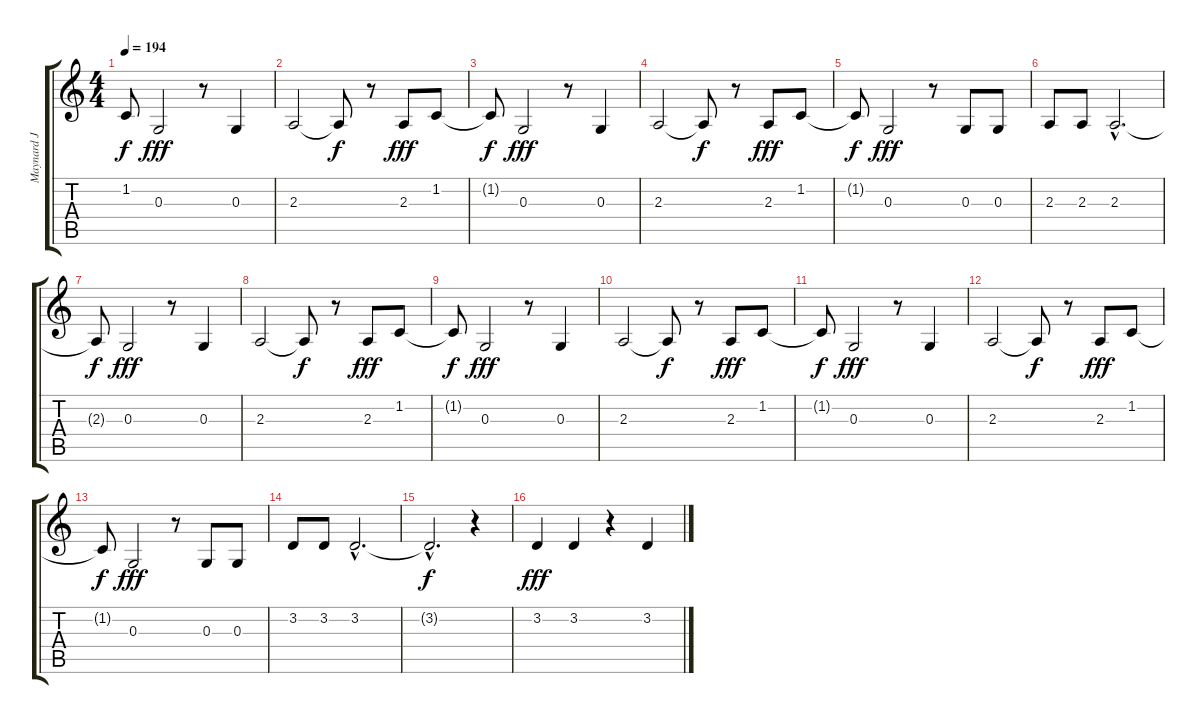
\track ("Maynard J Keenan" "Maynard J ") {instrument lead2sawtooth}
\staff {score tabs}
\tuning (E4 B3 G3 D3 A2 E2) {hide}
\ts (4 4)
\tempo 194
\clef g2
\ks c
1.2{t}.8{dy f} 0.3.2{dy fff} r.8 0.3.4 |
2.3.2 2.3{t}.8{dy f} r.8 2.3.8{dy fff} 1.2.8 |
1.2{t}.8{dy f} 0.3.2{dy fff} r.8 0.3.4 |
2.3.2 2.3{t}.8{dy f} r.8 2.3.8{dy fff} 1.2.8 |
1.2{t}.8{dy f} 0.3.2{dy fff} r.8 0.3.8 0.3.8 |
2.3.8 2.3.8 2.3{hac}.2{d} |
2.3{t}.8{dy f} 0.3.2{dy fff} r.8 0.3.4 |
2.3.2 2.3{t}.8{dy f} r.8 2.3.8{dy fff} 1.2.8 |
1.2{t}.8{dy f} 0.3.2{dy fff} r.8 0.3.4 |
2.3.2 2.3{t}.8{dy f} r.8 2.3.8{dy fff} 1.2.8 |
1.2{t}.8{dy f} 0.3.2{dy fff} r.8 0.3.4 |
2.3.2 2.3{t}.8{dy f} r.8 2.3.8{dy fff} 1.2.8 |
1.2{t}.8{dy f} 0.3.2{dy fff} r.8 0.3.8 0.3.8 |
3.2.8 3.2.8 3.2{hac}.2{d} |
3.2{hac t}.2{d dy f} r.4 |
3.2.4{dy fff} 3.2.4 r.4 3.2.4
